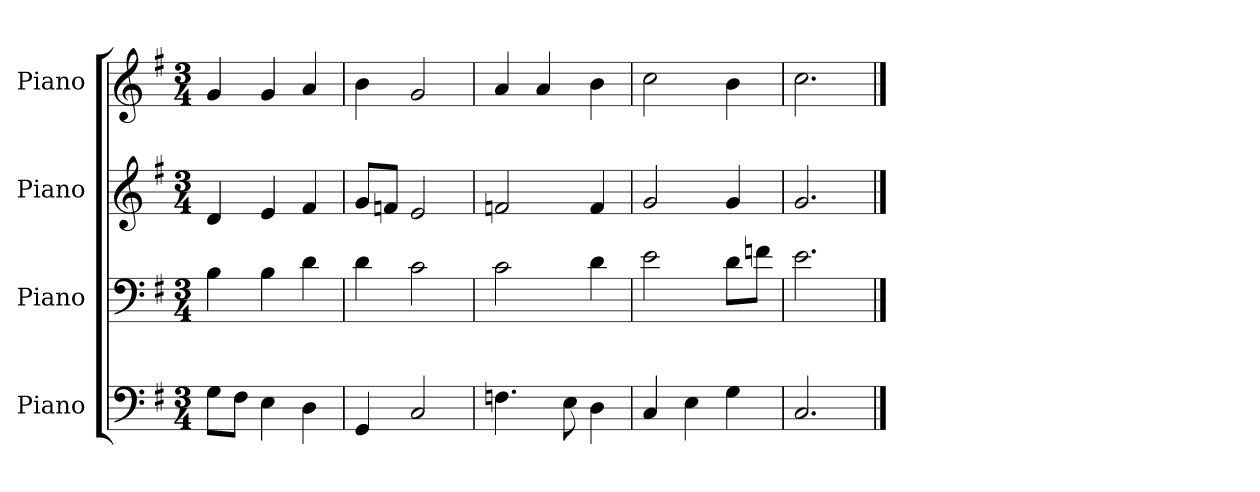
**kern	**kern	**kern	**kern
*part4	*part3	*part2	*part1
*staff4	*staff3	*staff2	*staff1
*I"Piano	*I"Piano	*I"Piano	*I"Piano
*I'Pno	*I'Pno	*I'Pno	*I'Pno
*clefF4	*clefF4	*clefG2	*clefG2
*k[f#]	*k[f#]	*k[f#]	*k[f#]
*G:	*G:	*G:	*G:
*M3/4	*M3/4	*M3/4	*M3/4
=1	=1	=1	=1
8G\L	4B\	4d/	4g/
8F#\J	.	.	.
4E\	4B\	4e/	4g/
4D\	4d\	4f#/	4a/
=2	=2	=2	=2
4GG/	4d\	8g/L	4b\
.	.	8fn/J	.
2C/	2c\	2e/	2g/
=3	=3	=3	=3
4.Fn\	2c\	2fn/	4a/
.	.	.	4a/
8E\	.	.	.
4D\	4d\	4f/	4b\
=4	=4	=4	=4
4C/	2e\	2g/	2cc\
4E\	.	.	.
4G\	8d\L	4g/	4b\
.	8fn\J	.	.
=5	=5	=5	=5
2.C/	2.e\	2.g/	2.cc\
==	==	==	==
*-	*-	*-	*-
